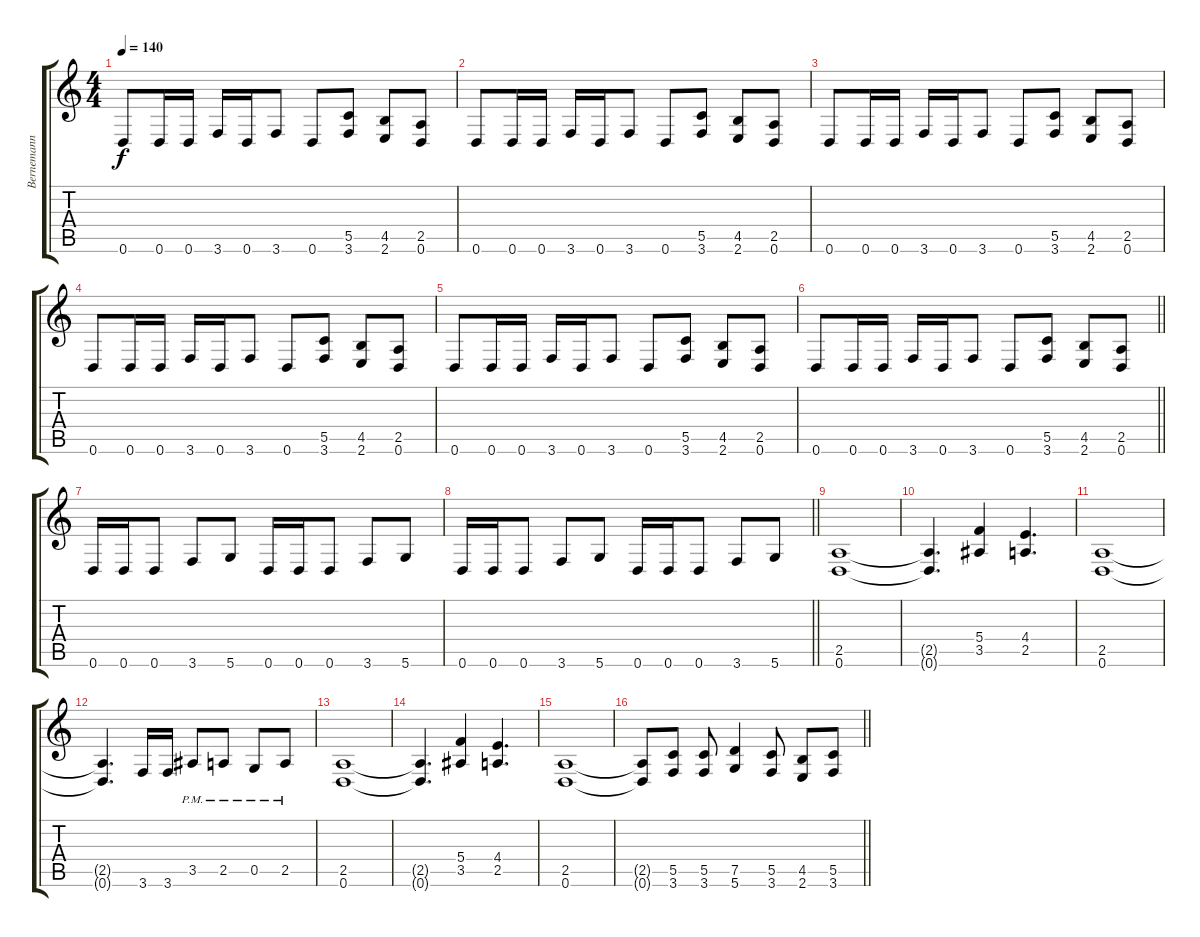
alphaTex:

\track ("Bernemann" "Bernemann") {instrument distortionguitar}
\staff {score tabs}
\tuning (D4 A3 F3 C3 G2 D2) {hide}
\ts (4 4)
\tempo 140
\clef g2
\ks c
0.6.8{dy f} 0.6.16 0.6.16 3.6.16 0.6.16 3.6.8 0.6.8 (5.5 3.6).8 (4.5 2.6).8 (2.5 0.6).8 |
0.6.8 0.6.16 0.6.16 3.6.16 0.6.16 3.6.8 0.6.8 (5.5 3.6).8 (4.5 2.6).8 (2.5 0.6).8 |
0.6.8 0.6.16 0.6.16 3.6.16 0.6.16 3.6.8 0.6.8 (5.5 3.6).8 (4.5 2.6).8 (2.5 0.6).8 |
0.6.8 0.6.16 0.6.16 3.6.16 0.6.16 3.6.8 0.6.8 (5.5 3.6).8 (4.5 2.6).8 (2.5 0.6).8 |
0.6.8 0.6.16 0.6.16 3.6.16 0.6.16 3.6.8 0.6.8 (5.5 3.6).8 (4.5 2.6).8 (2.5 0.6).8 |
\barLineRight lightlight
0.6.8 0.6.16 0.6.16 3.6.16 0.6.16 3.6.8 0.6.8 (5.5 3.6).8 (4.5 2.6).8 (2.5 0.6).8 |
\section ("" "")
0.6.16 0.6.16 0.6.8 3.6.8 5.6.8 0.6.16 0.6.16 0.6.8 3.6.8 5.6.8 |
\barLineRight lightlight
0.6.16 0.6.16 0.6.8 3.6.8 5.6.8 0.6.16 0.6.16 0.6.8 3.6.8 5.6.8 |
\section ("" "")
(2.5 0.6).1 |
(2.5{t} 0.6{t}).4{d} (5.4 3.5).4 (4.4 2.5).4{d} |
(2.5 0.6).1 |
(2.5{t} 0.6{t}).4{d} 3.6.16 3.6.16 3.5{pm}.8 2.5{pm}.8 0.5{pm}.8 2.5{pm}.8 |
(2.5 0.6).1 |
(2.5{t} 0.6{t}).4{d} (5.4 3.5).4 (4.4 2.5).4{d} |
(2.5 0.6).1 |
\barLineRight lightlight
(2.5{t} 0.6{t}).8 (5.5 3.6).8 (5.5 3.6).8 (7.5 5.6).4 (5.5 3.6).8 (4.5 2.6).8 (5.5 3.6).8
